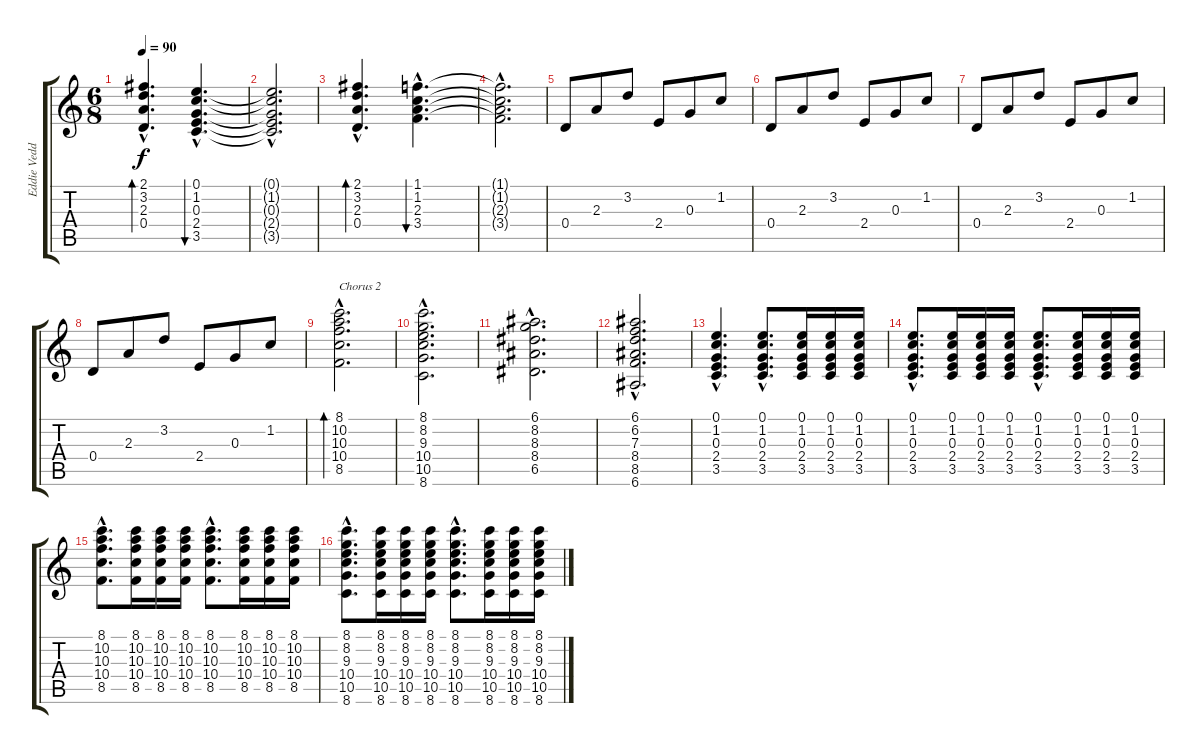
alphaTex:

\track ("Eddie Vedder" "Eddie Vedd") {instrument acousticguitarsteel}
\staff {score tabs}
\tuning (E4 B3 G3 D3 A2 E2) {hide}
\ts (6 8)
\tempo 90
\clef g2
\ks c
(2.1{hac} 3.2{hac} 2.3{hac} 0.4{hac}).4{d bd 60 dy f} (0.1{hac} 1.2{hac} 0.3{hac} 2.4{hac} 3.5{hac}).4{d bu 60} |
(0.1{hac t} 1.2{hac t} 0.3{hac t} 2.4{hac t} 3.5{hac t}).2{d} |
(2.1{hac} 3.2{hac} 2.3{hac} 0.4{hac}).4{d bd 60} (1.1{hac} 1.2{hac} 2.3{hac} 3.4{hac}).4{d bu 60} |
(1.1{hac t} 1.2{hac t} 2.3{hac t} 3.4{hac t}).2{d} |
0.4.8 2.3.8 3.2.8 2.4.8 0.3.8 1.2.8 |
0.4.8 2.3.8 3.2.8 2.4.8 0.3.8 1.2.8 |
0.4.8 2.3.8 3.2.8 2.4.8 0.3.8 1.2.8 |
0.4.8 2.3.8 3.2.8 2.4.8 0.3.8 1.2.8 |
(8.1{hac} 10.2{hac} 10.3{hac} 10.4{hac} 8.5{hac}).2{d bd 60 txt "Chorus 2"} |
(8.1{hac} 8.2{hac} 9.3{hac} 10.4{hac} 10.5{hac} 8.6{hac}).2{d} |
(6.1{hac} 8.2{hac} 8.3{hac} 8.4{hac} 6.5{hac}).2{d} |
(6.1{hac} 6.2{hac} 7.3{hac} 8.4{hac} 8.5{hac} 6.6{hac}).2{d} |
(0.1{hac} 1.2{hac} 0.3{hac} 2.4{hac} 3.5{hac}).4{d} (0.1{hac} 1.2{hac} 0.3{hac} 2.4{hac} 3.5{hac}).8{d} (0.1 1.2 0.3 2.4 3.5).16 (0.1 1.2 0.3 2.4 3.5).16 (0.1 1.2 0.3 2.4 3.5).16 |
(0.1{hac} 1.2{hac} 0.3{hac} 2.4{hac} 3.5{hac}).8{d} (0.1 1.2 0.3 2.4 3.5).16 (0.1 1.2 0.3 2.4 3.5).16 (0.1 1.2 0.3 2.4 3.5).16 (0.1{hac} 1.2{hac} 0.3{hac} 2.4{hac} 3.5{hac}).8{d} (0.1 1.2 0.3 2.4 3.5).16 (0.1 1.2 0.3 2.4 3.5).16 (0.1 1.2 0.3 2.4 3.5).16 |
(8.1{hac} 10.2{hac} 10.3{hac} 10.4{hac} 8.5{hac}).8{d} (8.1 10.2 10.3 10.4 8.5).16 (8.1 10.2 10.3 10.4 8.5).16 (8.1 10.2 10.3 10.4 8.5).16 (8.1{hac} 10.2{hac} 10.3{hac} 10.4{hac} 8.5{hac}).8{d} (8.1 10.2 10.3 10.4 8.5).16 (8.1 10.2 10.3 10.4 8.5).16 (8.1 10.2 10.3 10.4 8.5).16 |
(8.1{hac} 8.2{hac} 9.3{hac} 10.4{hac} 10.5{hac} 8.6{hac}).8{d} (8.1 8.2 9.3 10.4 10.5 8.6).16 (8.1 8.2 9.3 10.4 10.5 8.6).16 (8.1 8.2 9.3 10.4 10.5 8.6).16 (8.1{hac} 8.2{hac} 9.3{hac} 10.4{hac} 10.5{hac} 8.6{hac}).8{d} (8.1 8.2 9.3 10.4 10.5 8.6).16 (8.1 8.2 9.3 10.4 10.5 8.6).16 (8.1 8.2 9.3 10.4 10.5 8.6).16
